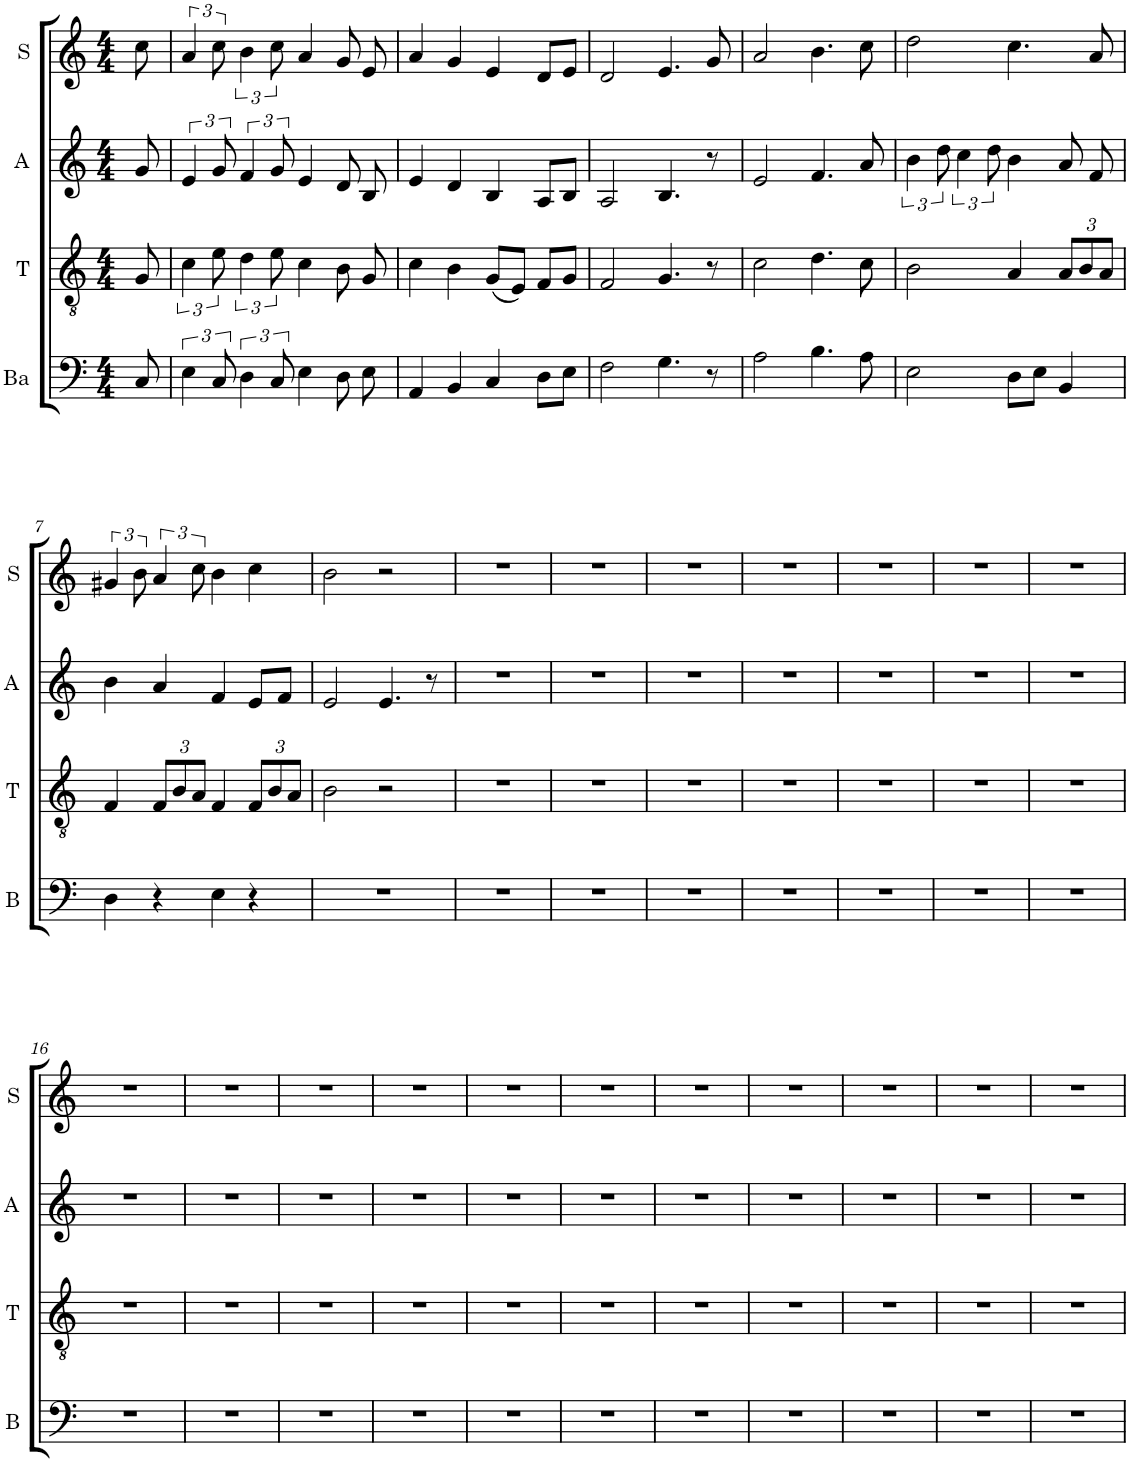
**kern	**kern	**kern	**kern
*part4	*part3	*part2	*part1
*staff4	*staff3	*staff2	*staff1
*I"Ba	*I"T	*I"A	*I"S
*I'B	*I'T	*I'A	*I'S
*clefF4	*clefGv2	*clefG2	*clefG2
*k[]	*k[]	*k[]	*k[]
*M4/4	*M4/4	*M4/4	*M4/4
=1	=1	=1	=1
8C/	8G/	8g/	8cc\
=2	=2	=2	=2
6E\	6c\	6e/	6a/
12C/	12e\	12g/	12cc\
6D\	6d\	6f/	6b\
12C/	12e\	12g/	12cc\
4E\	4c\	4e/	4a/
8D\	8B\	8d/	8g/
8E\	8G/	8B/	8e/
=3	=3	=3	=3
4AA/	4c\	4e/	4a/
4BB/	4B\	4d/	4g/
4C/	(8G/L	4B/	4e/
.	8E/J)	.	.
8D\L	8F/L	8A/L	8d/L
8E\J	8G/J	8B/J	8e/J
=4	=4	=4	=4
2F\	2F/	2A/	2d/
4.G\	4.G/	4.B/	4.e/
8r	8r	8r	8g/
=5	=5	=5	=5
2A\	2c\	2e/	2a/
4.B\	4.d\	4.f/	4.b\
8A\	8c\	8a/	8cc\
=6	=6	=6	=6
2E\	2B\	6b\	2dd\
.	.	12dd\	.
.	.	6cc\	.
.	.	12dd\	.
8D\L	4A/	4b\	4.cc\
8E\J	.	.	.
*	*Xbrackettup	*	*
4BB/	12A/L	8a/	.
.	12B/	.	.
.	.	8f/	8a/
.	12A/J	.	.
!!LO:LB:g=z
=7	=7	=7	=7
4D\	4F/	4b\	6g#X/
.	.	.	12b\
4r	12F/L	4a/	6a/
.	12B/	.	.
.	12A/J	.	12cc\
4E\	4F/	4f/	4b\
4r	12F/L	8e/L	4cc\
.	12B/	.	.
.	.	8f/J	.
.	12A/J	.	.
=8	=8	=8	=8
1r	2B\	2e/	2b\
.	2r	4.e/	2r
.	.	8r	.
=9	=9	=9	=9
1r	1r	1r	1r
=10	=10	=10	=10
1r	1r	1r	1r
=11	=11	=11	=11
1r	1r	1r	1r
=12	=12	=12	=12
1r	1r	1r	1r
=13	=13	=13	=13
1r	1r	1r	1r
=14	=14	=14	=14
1r	1r	1r	1r
=15	=15	=15	=15
1r	1r	1r	1r
!!LO:LB:g=z
=16	=16	=16	=16
1r	1r	1r	1r
=17	=17	=17	=17
1r	1r	1r	1r
=18	=18	=18	=18
1r	1r	1r	1r
=19	=19	=19	=19
1r	1r	1r	1r
=20	=20	=20	=20
1r	1r	1r	1r
=21	=21	=21	=21
1r	1r	1r	1r
=22	=22	=22	=22
1r	1r	1r	1r
=23	=23	=23	=23
1r	1r	1r	1r
=24	=24	=24	=24
1r	1r	1r	1r
=25	=25	=25	=25
1r	1r	1r	1r
=26	=26	=26	=26
1r	1r	1r	1r
=	=	=	=
*-	*-	*-	*-
